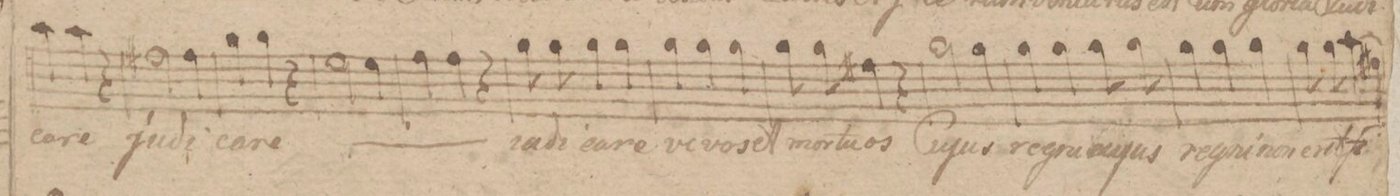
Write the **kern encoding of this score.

**kern	**text
*I"Alto	*
*clefC3	*
*k[f#c#]	*
*met(c|)	*
*M3/4	*
4b\	-ca-
4b\	-re
4r	.
=172	=172
2g#X\	ju-
4g#\	-di-
=173	=173
4a\	-ca-
4a\	-re
4r	.
=174	=174
*	*ij
2f#\	ju-
4f#\	-di-
=175	=175
4g\	-ca-
4g\	-re
*	*Xij
4r	.
=176	=176
8a\	iu-
8a\	-di-
4a\	-ca-
4a\	-re
=177	=177
4a\	vi-
4a\	-vos
4a\	et
=178	=178
8a\	mor-
8a\	-tu-
4g#X\	-os
4r	.
=179	=179
2a\	Cu-
4a\	-jus
=180	=180
4a\	reg-
4a\	-ni
8a\	cu-
8a\	-jus
=181	=181
4a\	reg-
4a\	-ni
4a\	non
=182	=182
8a\	e-
8a\	-rit
(4b\	fi-
4g#X\)	.
=183	=183
*-	*-
